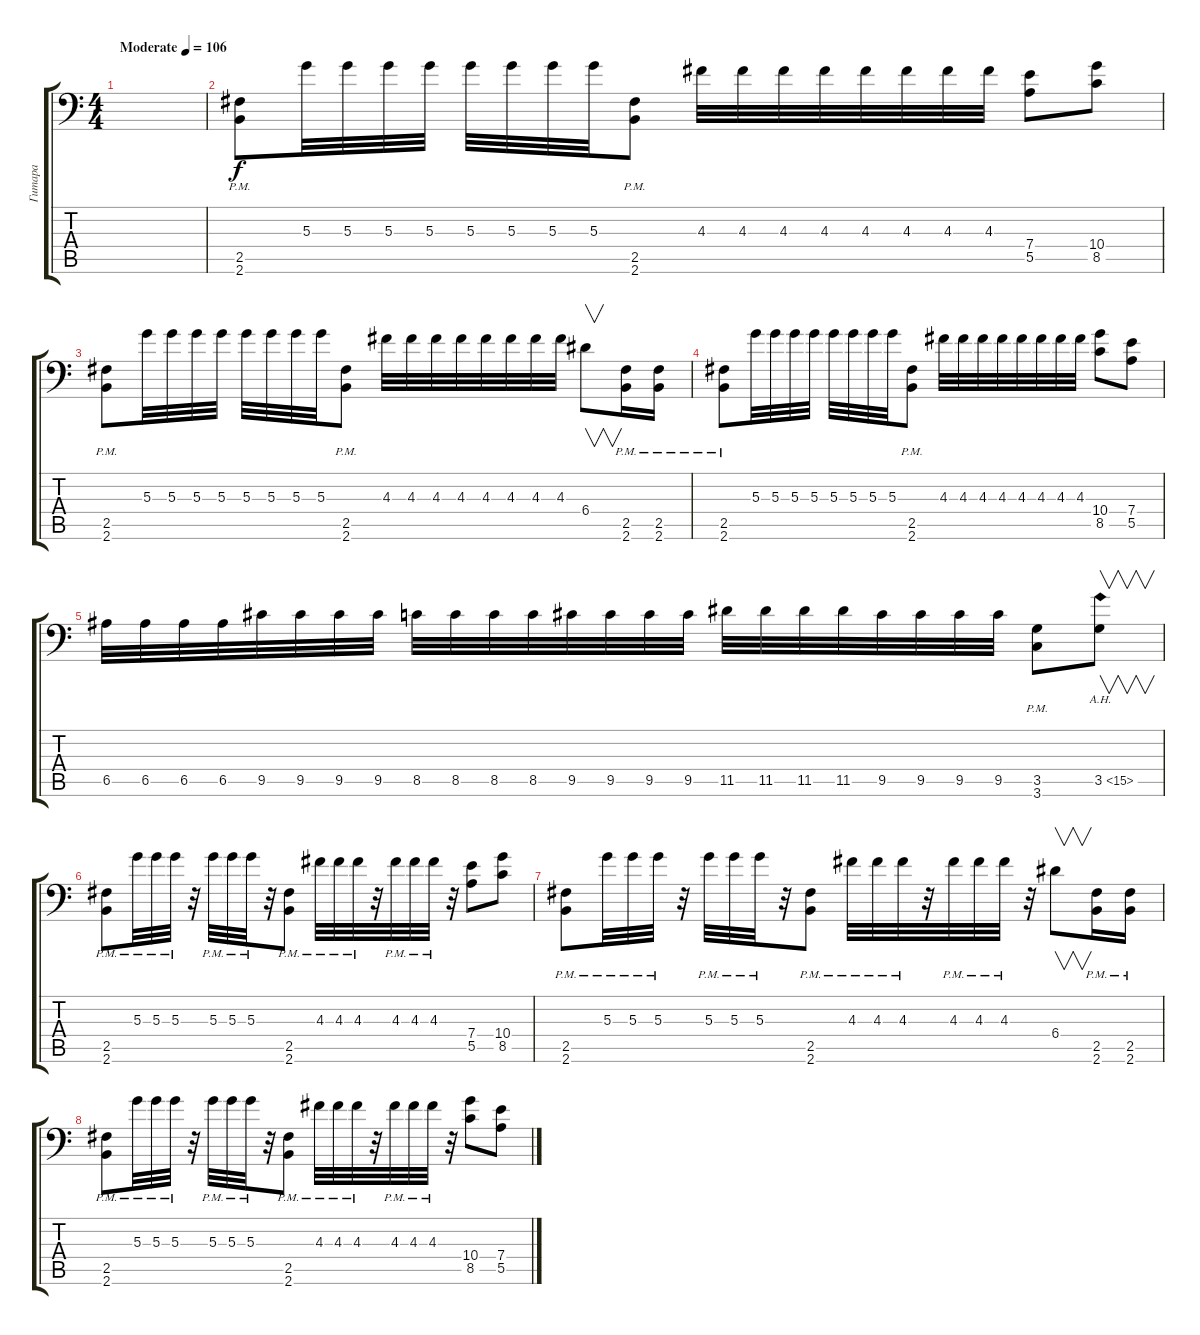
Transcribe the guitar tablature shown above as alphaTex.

\track ("Гитара" "Гитара") {instrument distortionguitar}
\staff {score tabs}
\tuning (B3 Gb3 D3 A2 E2 A1) {hide}
\ts (4 4)
\tempo (106 "Moderate")
\clef f4
\ks c
|
(2.5{pm} 2.6{pm}).8 5.3.32 5.3.32 5.3.32 5.3.32 5.3.32 5.3.32 5.3.32 5.3.32 (2.5{pm} 2.6{pm}).8 4.3.32 4.3.32 4.3.32 4.3.32 4.3.32 4.3.32 4.3.32 4.3.32 (7.4 5.5).8 (10.4 8.5).8 |
(2.5{pm} 2.6{pm}).8 5.3.32 5.3.32 5.3.32 5.3.32 5.3.32 5.3.32 5.3.32 5.3.32 (2.5{pm} 2.6{pm}).8 4.3.32 4.3.32 4.3.32 4.3.32 4.3.32 4.3.32 4.3.32 4.3.32 6.4.8{v} (2.5{pm} 2.6{pm}).16 (2.5{pm} 2.6{pm}).16 |
(2.5{pm} 2.6{pm}).8 5.3.32 5.3.32 5.3.32 5.3.32 5.3.32 5.3.32 5.3.32 5.3.32 (2.5{pm} 2.6{pm}).8 4.3.32 4.3.32 4.3.32 4.3.32 4.3.32 4.3.32 4.3.32 4.3.32 (10.4 8.5).8 (7.4 5.5).8 |
6.5.32 6.5.32 6.5.32 6.5.32 9.5.32 9.5.32 9.5.32 9.5.32 8.5.32 8.5.32 8.5.32 8.5.32 9.5.32 9.5.32 9.5.32 9.5.32 11.5.32 11.5.32 11.5.32 11.5.32 9.5.32 9.5.32 9.5.32 9.5.32 (3.5{pm} 3.6{pm}).8 3.5{ah 12}.8{v} |
(2.5{pm} 2.6{pm}).8 5.3{pm}.32 5.3{pm}.32 5.3{pm}.32 r.32 5.3{pm}.32 5.3{pm}.32 5.3{pm}.32 r.32 (2.5{pm} 2.6{pm}).8 4.3{pm}.32 4.3{pm}.32 4.3{pm}.32 r.32 4.3{pm}.32 4.3{pm}.32 4.3{pm}.32 r.32 (7.4 5.5).8 (10.4 8.5).8 |
(2.5{pm} 2.6{pm}).8 5.3{pm}.32 5.3{pm}.32 5.3{pm}.32 r.32 5.3{pm}.32 5.3{pm}.32 5.3{pm}.32 r.32 (2.5{pm} 2.6{pm}).8 4.3{pm}.32 4.3{pm}.32 4.3{pm}.32 r.32 4.3{pm}.32 4.3{pm}.32 4.3{pm}.32 r.32 6.4.8{v} (2.5{pm} 2.6{pm}).16 (2.5{pm} 2.6{pm}).16 |
(2.5{pm} 2.6{pm}).8 5.3{pm}.32 5.3{pm}.32 5.3{pm}.32 r.32 5.3{pm}.32 5.3{pm}.32 5.3{pm}.32 r.32 (2.5{pm} 2.6{pm}).8 4.3{pm}.32 4.3{pm}.32 4.3{pm}.32 r.32 4.3{pm}.32 4.3{pm}.32 4.3{pm}.32 r.32 (10.4 8.5).8 (7.4 5.5).8
